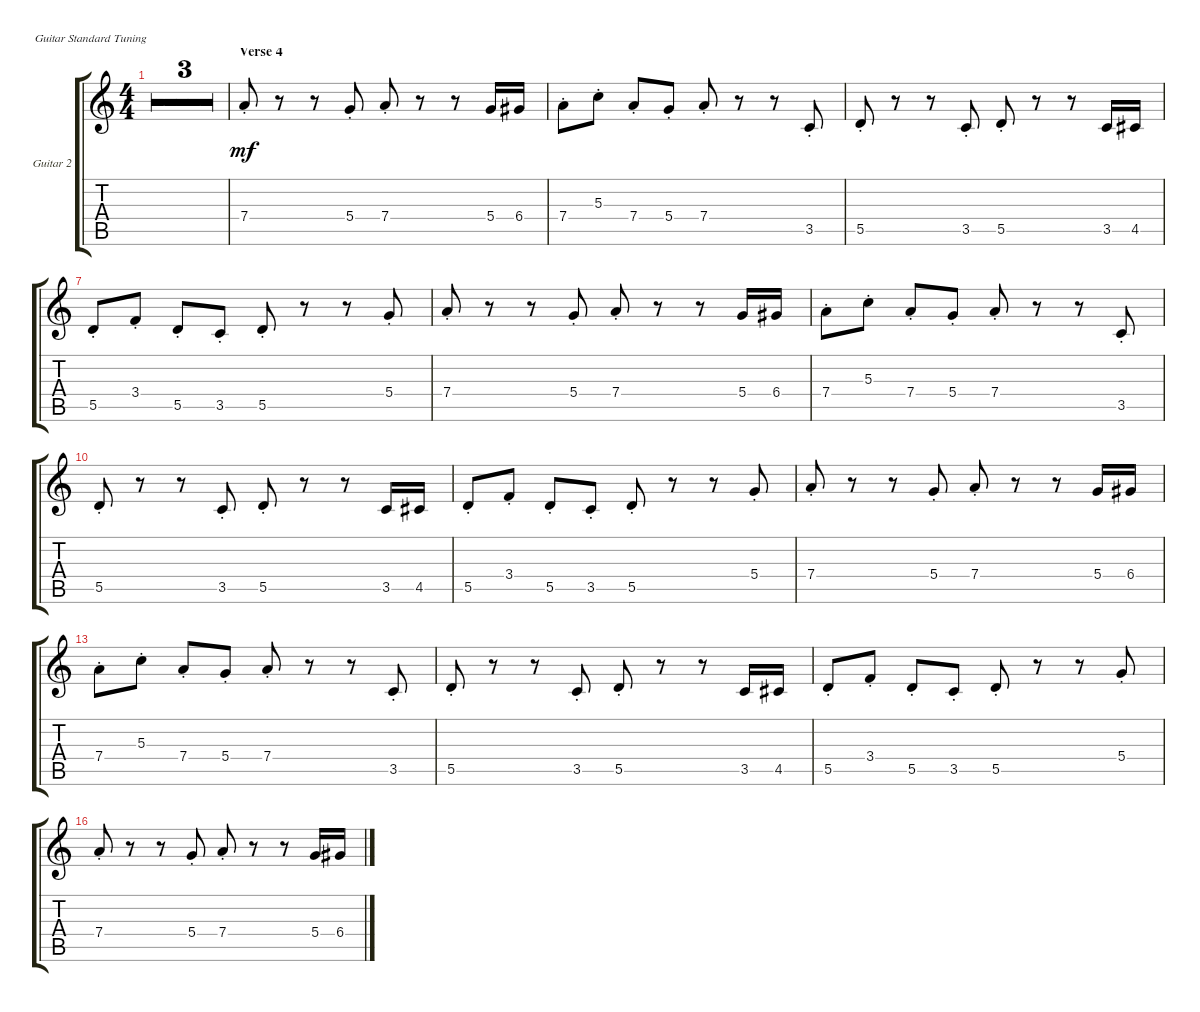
\defaultSystemsLayout 4
\bracketExtendMode groupsimilarinstruments
\useSystemSignSeparator
\multiBarRest
\multiTrackTrackNamePolicy allsystems
\firstSystemTrackNameMode fullname
\firstSystemTrackNameOrientation horizontal
\otherSystemsTrackNameOrientation horizontal
\defaultBarNumberDisplay FirstOfSystem
\track ("Guitar 2" "Gtr. 2") {multiBarRest instrument electricguitarclean}
\staff {score tabs}
\tuning (E4 B3 G3 D3 A2 E2)
\ts (4 4)
\tempo 119
\clef g2
\ks aminor
r.1{dy ppp} |
r.1 |
r.1 |
\section ("" "Verse 4")
7.4{st}.8{dy mf} r.8 r.8 5.4{st}.8 7.4{st}.8 r.8 r.8 5.4.16 6.4.16 |
7.4{st}.8 5.3{st}.8 7.4{st}.8 5.4{st}.8 7.4{st}.8 r.8 r.8 3.5{st}.8 |
5.5{st}.8 r.8 r.8 3.5{st}.8 5.5{st}.8 r.8 r.8 3.5.16 4.5.16 |
5.5{st}.8 3.4{st}.8 5.5{st}.8 3.5{st}.8 5.5{st}.8 r.8 r.8 5.4{st}.8 |
7.4{st}.8 r.8 r.8 5.4{st}.8 7.4{st}.8 r.8 r.8 5.4.16 6.4.16 |
7.4{st}.8 5.3{st}.8 7.4{st}.8 5.4{st}.8 7.4{st}.8 r.8 r.8 3.5{st}.8 |
5.5{st}.8 r.8 r.8 3.5{st}.8 5.5{st}.8 r.8 r.8 3.5.16 4.5.16 |
5.5{st}.8 3.4{st}.8 5.5{st}.8 3.5{st}.8 5.5{st}.8 r.8 r.8 5.4{st}.8 |
7.4{st}.8 r.8 r.8 5.4{st}.8 7.4{st}.8 r.8 r.8 5.4.16 6.4.16 |
7.4{st}.8 5.3{st}.8 7.4{st}.8 5.4{st}.8 7.4{st}.8 r.8 r.8 3.5{st}.8 |
5.5{st}.8 r.8 r.8 3.5{st}.8 5.5{st}.8 r.8 r.8 3.5.16 4.5.16 |
5.5{st}.8 3.4{st}.8 5.5{st}.8 3.5{st}.8 5.5{st}.8 r.8 r.8 5.4{st}.8 |
7.4{st}.8 r.8 r.8 5.4{st}.8 7.4{st}.8 r.8 r.8 5.4.16 6.4.16
